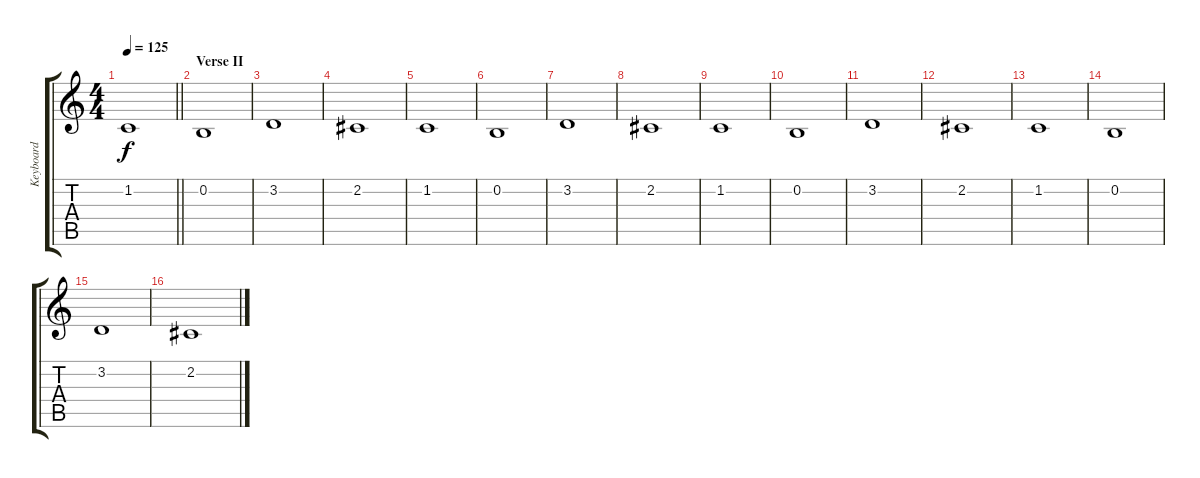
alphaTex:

\track ("Keyboard" "Keyboard") {instrument stringensemble1}
\staff {score tabs}
\tuning (E4 B3 G3 D3 A2 E2) {hide}
\ts (4 4)
\tempo 125
\clef g2
\barLineRight lightlight
\ks c
1.2.1{dy f} |
\section ("" "Verse II")
0.2.1 |
3.2.1 |
2.2.1 |
1.2.1 |
0.2.1 |
3.2.1 |
2.2.1 |
1.2.1 |
0.2.1 |
3.2.1 |
2.2.1 |
1.2.1 |
0.2.1 |
3.2.1 |
2.2.1
